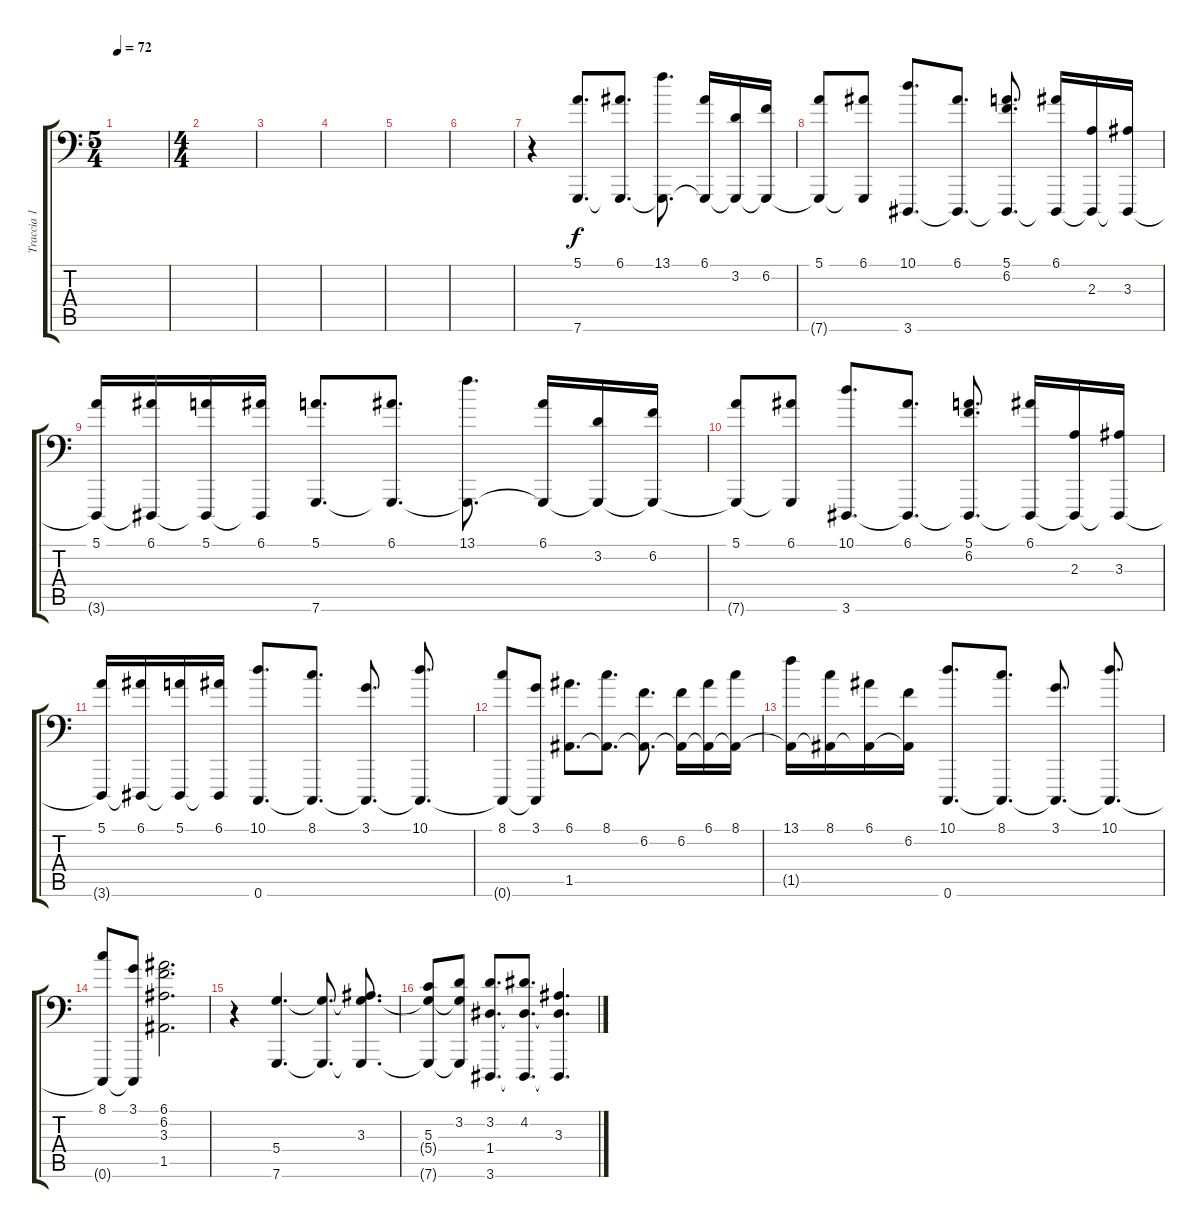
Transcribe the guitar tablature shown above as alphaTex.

\track ("Traccia 1" "Traccia 1") {instrument acousticgrandpiano}
\staff {score tabs}
\tuning (E4 B3 G3 D3 A2 C1) {hide}
\ts (5 4)
\tempo 72
\clef f4
\ks c
|
\ts (4 4)
|
|
|
|
|
r.4 (5.1 7.6).8{d} (6.1 7.6{t}).8{d} (13.1 7.6{t}).8{d} (6.1 7.6{t}).16 (3.2 7.6{t}).16 (6.2 7.6{t}).16 |
(5.1 7.6{t}).8 (6.1 7.6{t}).8 (10.1 3.6).8{d} (6.1 3.6{t}).8{d} (5.1 6.2 3.6{t}).8{d} (6.1 3.6{t}).16 (2.3 3.6{t}).16 (3.3 3.6{t}).16 |
(5.1 3.6{t}).16 (6.1 3.6{t}).16 (5.1 3.6{t}).16 (6.1 3.6{t}).16 (5.1 7.6).8{d} (6.1 7.6{t}).8{d} (13.1 7.6{t}).8{d} (6.1 7.6{t}).16 (3.2 7.6{t}).16 (6.2 7.6{t}).16 |
(5.1 7.6{t}).8 (6.1 7.6{t}).8 (10.1 3.6).8{d} (6.1 3.6{t}).8{d} (5.1 6.2 3.6{t}).8{d} (6.1 3.6{t}).16 (2.3 3.6{t}).16 (3.3 3.6{t}).16 |
(5.1 3.6{t}).16 (6.1 3.6{t}).16 (5.1 3.6{t}).16 (6.1 3.6{t}).16 (10.1 0.6).8{d} (8.1 0.6{t}).8{d} (3.1 0.6{t}).8{d} (10.1 0.6{t}).8{d} |
(8.1 0.6{t}).8 (3.1 0.6{t}).8 (6.1 1.5).8{d} (8.1 1.5{t}).8{d} (6.2 1.5{t}).8{d} (6.2 1.5{t}).16 (6.1 1.5{t}).16 (8.1 1.5{t}).16 |
(13.1 1.5{t}).16 (8.1 1.5{t}).16 (6.1 1.5{t}).16 (6.2 1.5{t}).16 (10.1 0.6).8{d} (8.1 0.6{t}).8{d} (3.1 0.6{t}).8{d} (10.1 0.6{t}).8{d} |
(8.1 0.6{t}).8 (3.1 0.6{t}).8 (6.1 6.2 3.3 1.5).2{d} |
r.4 (5.4 7.6).4{d} (5.4{t} 7.6{t}).8{d} (3.3 5.4{t} 7.6{t}).8{d} |
(5.3 5.4{t} 7.6{t}).8 (3.2 5.4{t} 7.6{t}).8 (3.2 1.4 3.6).8{d} (4.2 1.4{t} 3.6{t}).8{d} (3.3 1.4{t} 3.6{t}).4{d}
